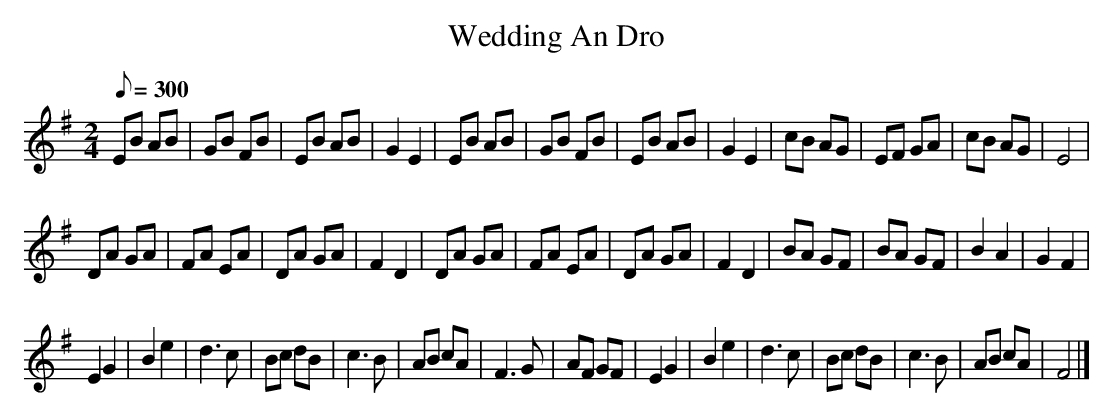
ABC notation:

X:1
T:Wedding An Dro
M:2/4
L:1/8
Q:300
K:Em
EB AB | GB FB | EB AB | G2 E2 |\
EB AB | GB FB | EB AB | G2E2 |\
cB AG | EF GA | cB AG | E4 |
DA GA | FA EA | DA GA | F2D2 |\
DA GA | FA EA | DA GA | F2D2 |\
BA GF | BA GF | B2A2 | G2F2 |
E2G2 | B2e2 | d3c | Bc dB |\
c3B | AB cA | F3G | AF GF |\
E2G2 | B2e2 | d3c | Bc dB |\
c3B | AB cA | F4 |]
